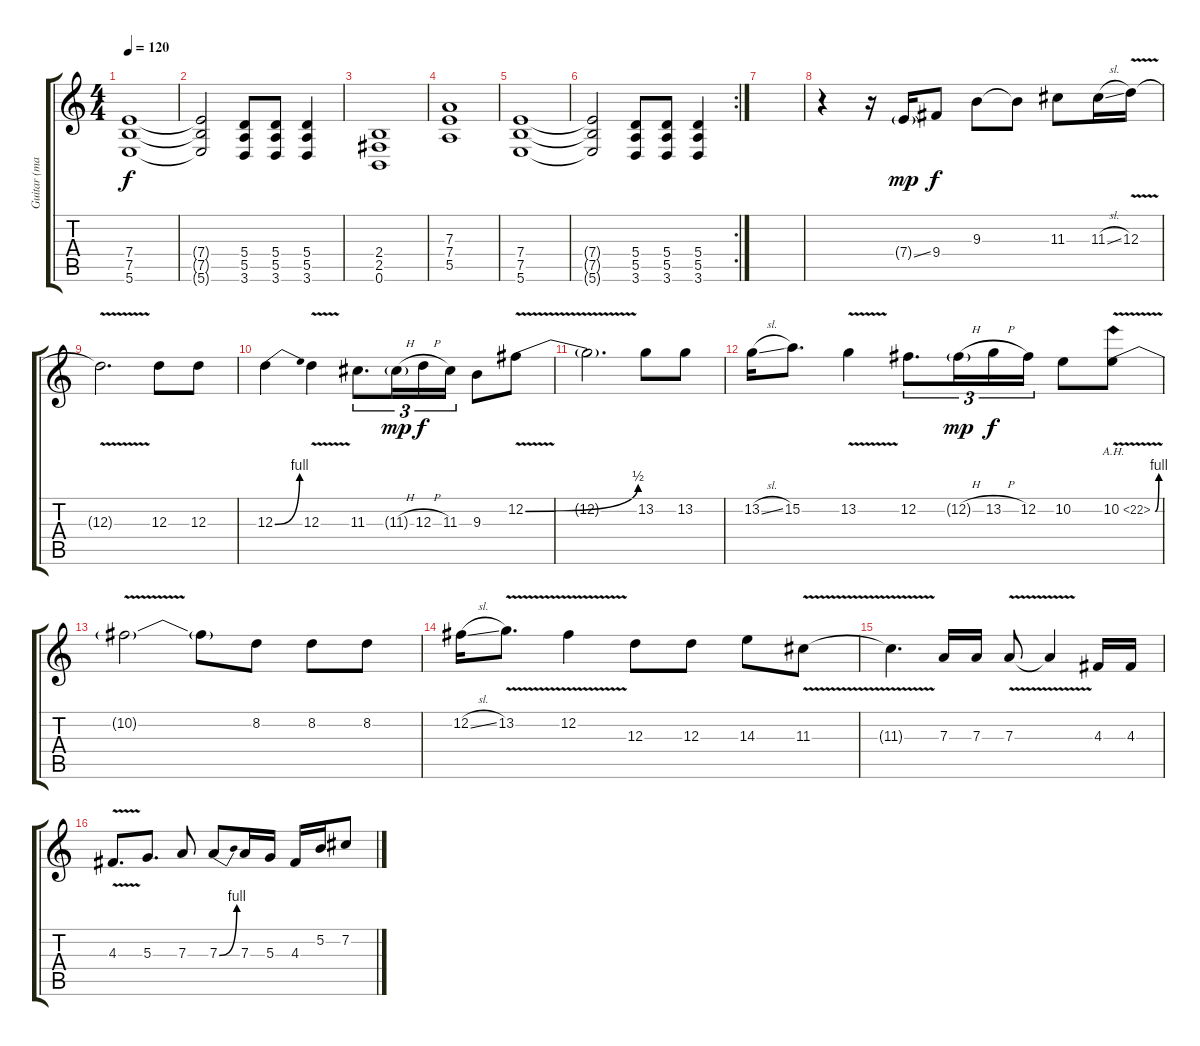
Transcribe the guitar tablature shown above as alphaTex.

\track ("Guitar (main)" "Guitar (ma") {instrument distortionguitar}
\staff {score tabs}
\tuning (B3 Gb3 D3 A2 E2 B1) {hide}
\ts (4 4)
\tempo 120
\clef g2
\ks c
(7.4 7.5 5.6).1{dy f} |
(7.4{t} 7.5{t} 5.6{t}).2 (5.4 5.5 3.6).8 (5.4 5.5 3.6).8 (5.4 5.5 3.6).4 |
(2.4 2.5 0.6).1 |
(7.3 7.4 5.5).1 |
(7.4 7.5 5.6).1 |
\rc 2
(7.4{t} 7.5{t} 5.6{t}).2 (5.4 5.5 3.6).8 (5.4 5.5 3.6).8 (5.4 5.5 3.6).4 |
|
r.4 r.16 7.4{ss g}.16{dy mp} 9.4.8{dy f} 9.3.8 9.3{t}.8 11.3.8 11.3{sl}.16 12.3{v}.16 |
12.3{t}.2{d} 12.3.8 12.3.8 |
12.3{be (bend 0 0 60 4)}.4 12.3{v}.4 11.3.8{d tu (3 2)} 11.3{h g}.16{tu (3 2) dy mp} 12.3{h}.16{tu (3 2) dy f} 11.3.16{tu (3 2)} 9.3.8 12.2{be (bend 0 0 60 2) v}.8 |
12.2{t}.2{d} 13.2.8 13.2.8 |
13.2{sl}.16 15.2.8{d} 13.2{v}.4 12.2.8{d tu (3 2)} 12.2{h g}.16{tu (3 2) dy mp} 13.2{h}.16{tu (3 2) dy f} 12.2.16{tu (3 2)} 10.2.8 10.2{be (bend 0 0 60 4) ah 12 v}.8 |
10.2{t}.2 10.2{t}.8 8.2.8 8.2.8 8.2.8 |
12.2{sl}.16 13.2{v}.8{d} 12.2{v}.4 12.3.8 12.3.8 14.3.8 11.3{v}.8 |
11.3{t}.4{d} 7.3.16 7.3.16 7.3{v}.8 7.3{t}.4 4.3.16 4.3.16 |
4.3{v}.8{d} 5.3.8{d} 7.3.8 7.3{be (bend 0 0 60 4)}.8 7.3.16 5.3.16 4.3.16 5.2.16 7.2.8
